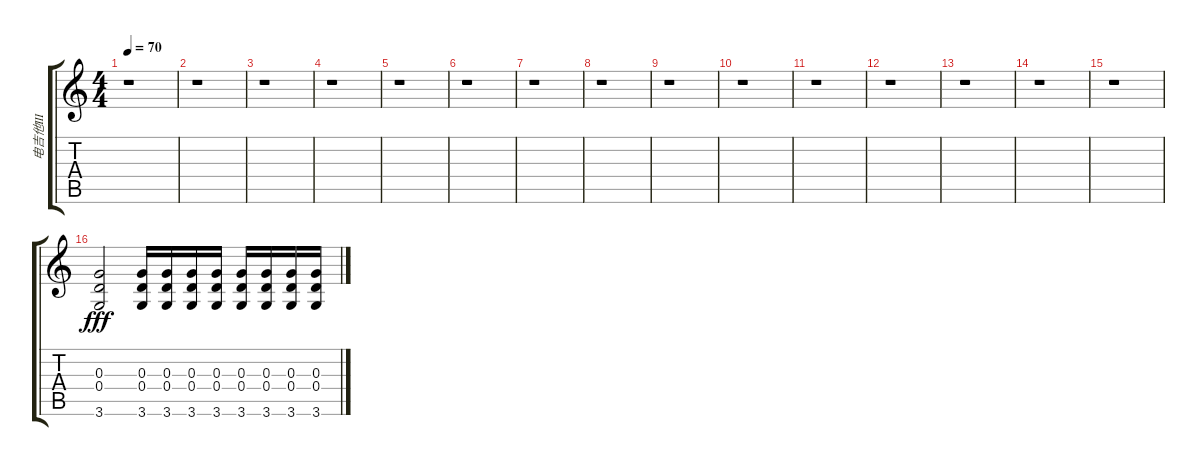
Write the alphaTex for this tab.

\track ("电吉他III" "电吉他III") {instrument distortionguitar}
\staff {score tabs}
\tuning (E4 B3 G3 D3 A2 E2) {hide}
\ts (4 4)
\tempo 70
\clef g2
\ks c
r.1{dy fff} |
r.1 |
r.1 |
r.1 |
r.1 |
r.1 |
r.1 |
r.1 |
r.1 |
r.1 |
r.1 |
r.1 |
r.1 |
r.1 |
r.1 |
(0.3 0.4 3.6).2 (0.3 0.4 3.6).16 (0.3 0.4 3.6).16 (0.3 0.4 3.6).16 (0.3 0.4 3.6).16 (0.3 0.4 3.6).16 (0.3 0.4 3.6).16 (0.3 0.4 3.6).16 (0.3 0.4 3.6).16
